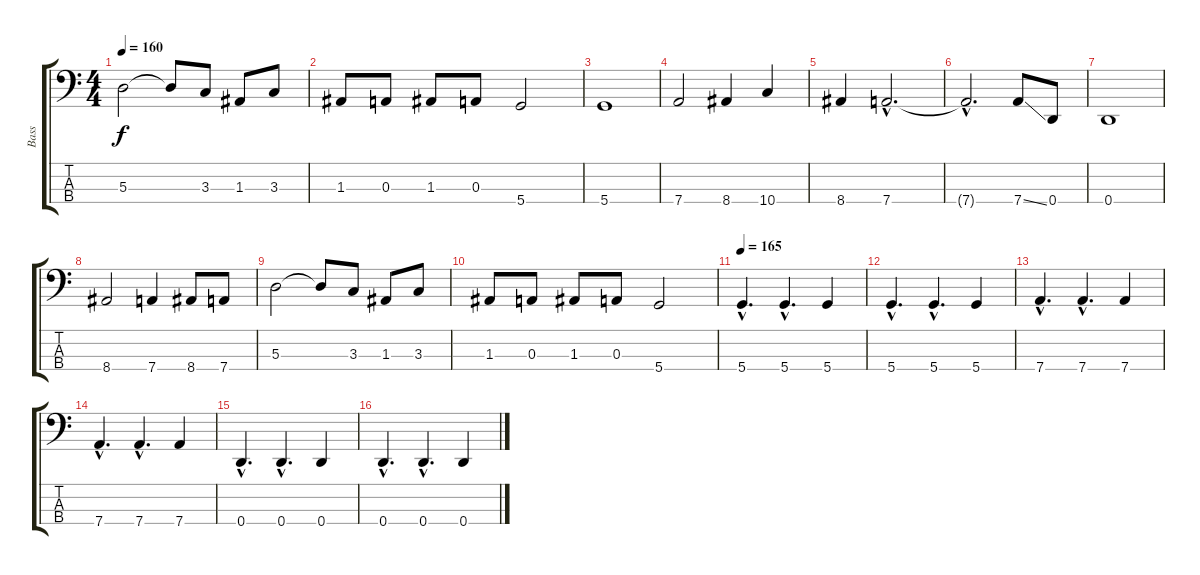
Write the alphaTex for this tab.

\track ("Bass" "Bass") {instrument electricbassfinger}
\staff {score tabs}
\tuning (G2 D2 A1 D1) {hide}
\ts (4 4)
\tempo 160
\clef f4
\ks c
5.3.2{dy f} 5.3{t}.8 3.3.8 1.3.8 3.3.8 |
1.3.8 0.3.8 1.3.8 0.3.8 5.4.2 |
5.4.1 |
7.4.2 8.4.4 10.4.4 |
8.4.4 7.4{hac}.2{d} |
7.4{hac t}.2{d} 7.4{ss}.8 0.4.8 |
0.4.1 |
8.4.2 7.4.4 8.4.8 7.4.8 |
5.3.2 5.3{t}.8 3.3.8 1.3.8 3.3.8 |
1.3.8 0.3.8 1.3.8 0.3.8 5.4.2 |
\tempo 165
5.4{hac}.4{d} 5.4{hac}.4{d} 5.4.4 |
5.4{hac}.4{d} 5.4{hac}.4{d} 5.4.4 |
7.4{hac}.4{d} 7.4{hac}.4{d} 7.4.4 |
7.4{hac}.4{d} 7.4{hac}.4{d} 7.4.4 |
0.4{hac}.4{d} 0.4{hac}.4{d} 0.4.4 |
0.4{hac}.4{d} 0.4{hac}.4{d} 0.4.4
